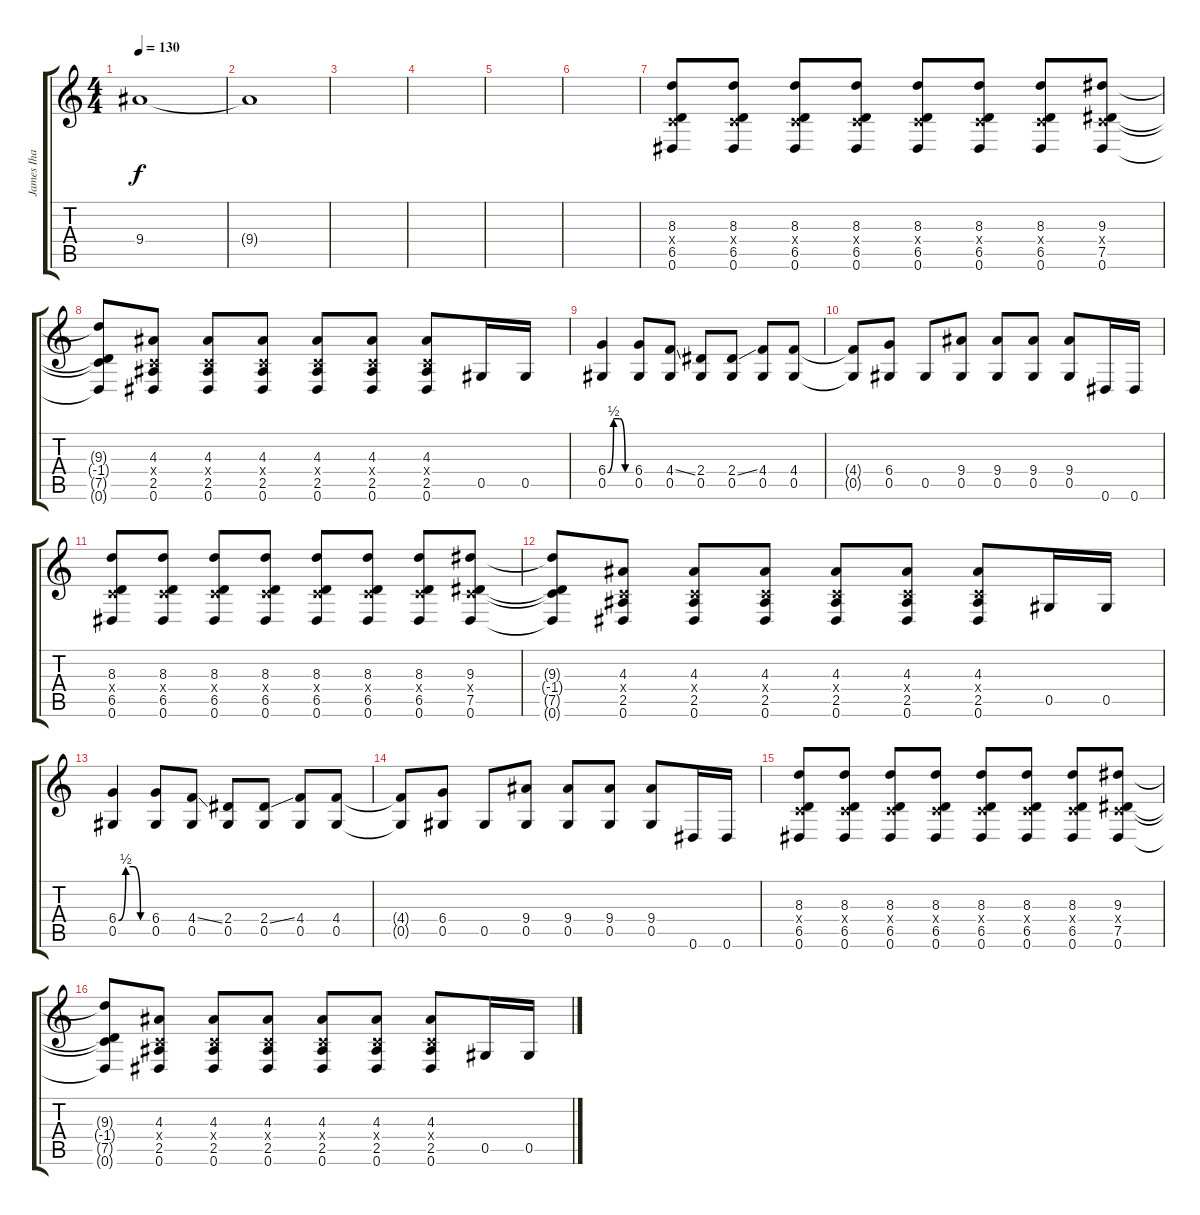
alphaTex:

\track ("James Iha " "James Iha ") {instrument overdrivenguitar}
\staff {score tabs}
\tuning (Eb4 Bb3 Gb3 Db3 Ab2 Eb2) {hide}
\ts (4 4)
\tempo 130
\clef g2
\ks c
9.4.1{dy f} |
9.4{t}.1 |
|
|
|
|
(8.3 -1.4{x} 6.5 0.6).8 (8.3 -1.4{x} 6.5 0.6).8 (8.3 -1.4{x} 6.5 0.6).8 (8.3 -1.4{x} 6.5 0.6).8 (8.3 -1.4{x} 6.5 0.6).8 (8.3 -1.4{x} 6.5 0.6).8 (8.3 -1.4{x} 6.5 0.6).8 (9.3 -1.4{x} 7.5 0.6).8 |
(9.3{t} -1.4{t} 7.5{t} 0.6{t}).8 (4.3 -1.4{x} 2.5 0.6).8 (4.3 -1.4{x} 2.5 0.6).8 (4.3 -1.4{x} 2.5 0.6).8 (4.3 -1.4{x} 2.5 0.6).8 (4.3 -1.4{x} 2.5 0.6).8 (4.3 -1.4{x} 2.5 0.6).8 0.5.16 0.5.16 |
(6.4{be (custom 0 0 15 2 30 2 45 0 60 0)} 0.5).4 (6.4 0.5).8 (4.4{ss} 0.5).8 (2.4 0.5).8 (2.4{ss} 0.5).8 (4.4 0.5).8 (4.4 0.5).8 |
(4.4{t} 0.5{t}).8 (6.4 0.5).8 0.5.8 (9.4 0.5).8 (9.4 0.5).8 (9.4 0.5).8 (9.4 0.5).8 0.6.16 0.6.16 |
(8.3 -1.4{x} 6.5 0.6).8 (8.3 -1.4{x} 6.5 0.6).8 (8.3 -1.4{x} 6.5 0.6).8 (8.3 -1.4{x} 6.5 0.6).8 (8.3 -1.4{x} 6.5 0.6).8 (8.3 -1.4{x} 6.5 0.6).8 (8.3 -1.4{x} 6.5 0.6).8 (9.3 -1.4{x} 7.5 0.6).8 |
(9.3{t} -1.4{t} 7.5{t} 0.6{t}).8 (4.3 -1.4{x} 2.5 0.6).8 (4.3 -1.4{x} 2.5 0.6).8 (4.3 -1.4{x} 2.5 0.6).8 (4.3 -1.4{x} 2.5 0.6).8 (4.3 -1.4{x} 2.5 0.6).8 (4.3 -1.4{x} 2.5 0.6).8 0.5.16 0.5.16 |
(6.4{be (custom 0 0 15 2 30 2 45 0 60 0)} 0.5).4 (6.4 0.5).8 (4.4{ss} 0.5).8 (2.4 0.5).8 (2.4{ss} 0.5).8 (4.4 0.5).8 (4.4 0.5).8 |
(4.4{t} 0.5{t}).8 (6.4 0.5).8 0.5.8 (9.4 0.5).8 (9.4 0.5).8 (9.4 0.5).8 (9.4 0.5).8 0.6.16 0.6.16 |
(8.3 -1.4{x} 6.5 0.6).8 (8.3 -1.4{x} 6.5 0.6).8 (8.3 -1.4{x} 6.5 0.6).8 (8.3 -1.4{x} 6.5 0.6).8 (8.3 -1.4{x} 6.5 0.6).8 (8.3 -1.4{x} 6.5 0.6).8 (8.3 -1.4{x} 6.5 0.6).8 (9.3 -1.4{x} 7.5 0.6).8 |
(9.3{t} -1.4{t} 7.5{t} 0.6{t}).8 (4.3 -1.4{x} 2.5 0.6).8 (4.3 -1.4{x} 2.5 0.6).8 (4.3 -1.4{x} 2.5 0.6).8 (4.3 -1.4{x} 2.5 0.6).8 (4.3 -1.4{x} 2.5 0.6).8 (4.3 -1.4{x} 2.5 0.6).8 0.5.16 0.5.16
